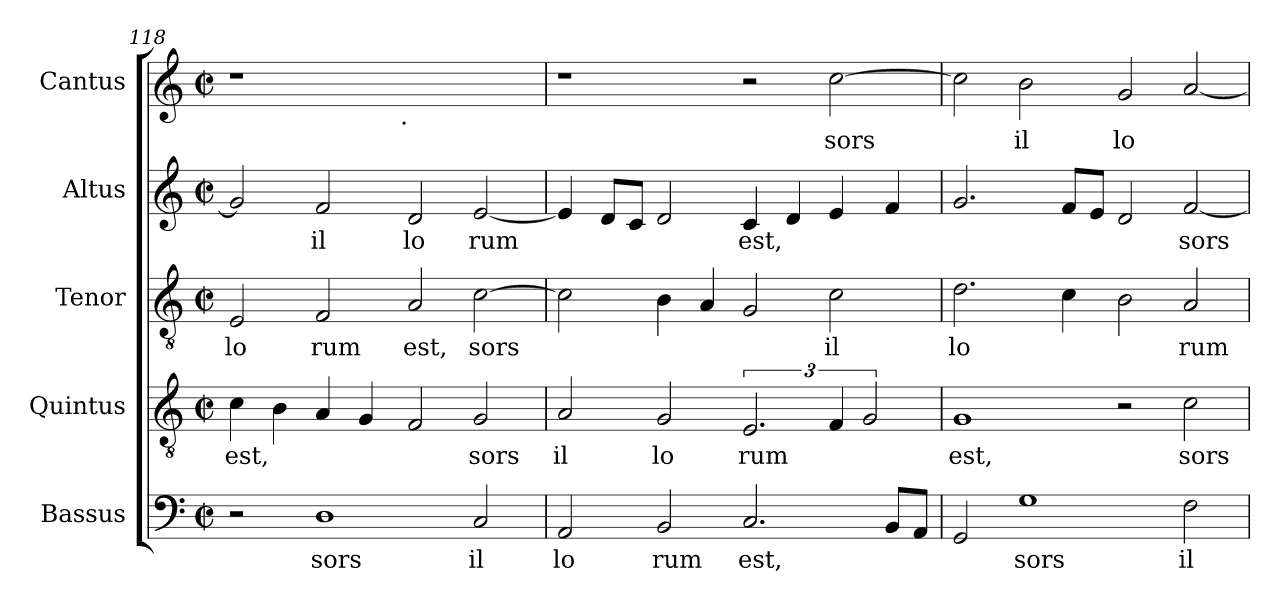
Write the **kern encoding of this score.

**kern	**text	**kern	**text	**kern	**text	**kern	**text	**kern	**text
*part5	*part5	*part4	*part4	*part3	*part3	*part2	*part2	*part1	*part1
*staff5	*staff5	*staff4	*staff4	*staff3	*staff3	*staff2	*staff2	*staff1	*staff1
*I"Bassus	*	*I"Quintus	*	*I"Tenor	*	*I"Altus	*	*I"Cantus	*
*clefF4	*	*clefGv2	*	*clefGv2	*	*clefG2	*	*clefG2	*
*k[]	*	*k[]	*	*k[]	*	*k[]	*	*k[]	*
*C:	*	*C:	*	*C:	*	*C:	*	*C:	*
*M2/2	*	*M2/2	*	*M2/2	*	*M2/2	*	*M2/2	*
*met(c|)	*	*met(c|)	*	*met(c|)	*	*met(c|)	*	*met(c|)	*
=118	=118	=118	=118	=118	=118	=118	=118	=118	=118
!	!	!	!LO:LY:b:cj	!	!LO:LY:b:cj	!	!LO:LY:b:cj	!	!
*	*	*	*	*	*	*	*	*^	*
2r	.	4c\	est,	2E/	lo	2g/]	.	1r	2ryy	.
!	!	!	!LO:LY:b:cj	!	!	!	!	!	!	!
.	.	4B\	.	.	.	.	.	.	.	.
!	!LO:LY:b:cj	!	!LO:LY:b:cj	!	!LO:LY:b:cj	!	!LO:LY:b:cj	!	!	!
1D	sors	4A/	.	2F/	rum	2f/	il	.	4ryy	.
!	!	!	!LO:LY:b:cj	!	!	!	!	!	!	!
.	.	4G/	.	.	.	.	.	.	8...ryy	.
!	!	!	!	!	!	!	!	!	!LO:TX:b:t=.	!
.	.	.	.	.	.	.	.	.	1ryy	.
!	!	!	!LO:LY:b:cj	!	!LO:LY:b:cj	!	!LO:LY:b:cj	!	!	!
.	.	2F/	.	2A/	est,	2d/	lo	1ryy	.	.
!	!LO:LY:b:cj	!	!LO:LY:b:cj	!	!LO:LY:b:cj	!	!LO:LY:b:cj	!	!	!
2C/	il	2G/	sors	[>2c\	sors	[<2e/	rum	.	.	.
.	.	.	.	.	.	.	.	.	64ryy	.
=119	=119	=119	=119	=119	=119	=119	=119	=119	=119	=119
!	!LO:LY:b:cj	!	!LO:LY:b:cj	!	!LO:LY:b:cj	!	!LO:LY:b:cj	!	!	!
*	*	*	*	*	*	*	*	*v	*v	*
2AA/	lo	2A/	il	2c\]	.	4e/]	.	1r	.
!	!	!	!	!	!	!	!LO:LY:b:cj	!	!
.	.	.	.	.	.	8d/L	.	.	.
!	!	!	!	!	!	!	!LO:LY:b:cj	!	!
.	.	.	.	.	.	8c/J	.	.	.
!	!LO:LY:b:cj	!	!LO:LY:b:cj	!	!LO:LY:b:cj	!	!LO:LY:b:cj	!	!
2BB/	rum	2G/	lo	4B\	.	2d/	.	.	.
!	!	!	!	!	!LO:LY:b:cj	!	!	!	!
.	.	.	.	4A/	.	.	.	.	.
!	!LO:LY:b:cj	!	!LO:LY:b:cj	!	!LO:LY:b:cj	!	!LO:LY:b:cj	!	!
2.C/	est,	3.E/	rum	2G/	.	4c/	est,	2r	.
!	!	!	!	!	!	!	!LO:LY:b:cj	!	!
.	.	.	.	.	.	4d/	.	.	.
!	!	!	!LO:LY:b:cj	!	!LO:LY:b:cj	!	!LO:LY:b:cj	!	!LO:LY:b:cj
.	.	6F/	.	2c\	il	4e/	.	[>2cc\	sors
!	!	!	!LO:LY:b:cj	!	!	!	!	!	!
.	.	3G/	.	.	.	.	.	.	.
!	!LO:LY:b:cj	!	!	!	!	!	!LO:LY:b:cj	!	!
8BB/L	.	.	.	.	.	4f/	.	.	.
!	!LO:LY:b:cj	!	!	!	!	!	!	!	!
8AA/J	.	.	.	.	.	.	.	.	.
=120	=120	=120	=120	=120	=120	=120	=120	=120	=120
!	!LO:LY:b:cj	!	!LO:LY:b:cj	!	!LO:LY:b:cj	!	!LO:LY:b:cj	!	!LO:LY:b:cj
2GG/	.	1G	est,	2.d\	lo	2.g/	.	2cc\]	.
!	!LO:LY:b:cj	!	!	!	!	!	!	!	!LO:LY:b:cj
1G	sors	.	.	.	.	.	.	2b\	il
!	!	!	!	!	!LO:LY:b:cj	!	!LO:LY:b:cj	!	!
.	.	.	.	4c\	.	8f/L	.	.	.
!	!	!	!	!	!	!	!LO:LY:b:cj	!	!
.	.	.	.	.	.	8e/J	.	.	.
!	!	!	!	!	!LO:LY:b:cj	!	!LO:LY:b:cj	!	!LO:LY:b:cj
.	.	2r	.	2B\	.	2d/	.	2g/	lo
!	!LO:LY:b:cj	!	!LO:LY:b:cj	!	!LO:LY:b:cj	!	!LO:LY:b:cj	!	!LO:LY:b:cj
2F\	il	2c\	sors	2A/	rum	[<2f/	sors	[<2a/	.
=	=	=	=	=	=	=	=	=	=
*-	*-	*-	*-	*-	*-	*-	*-	*-	*-
